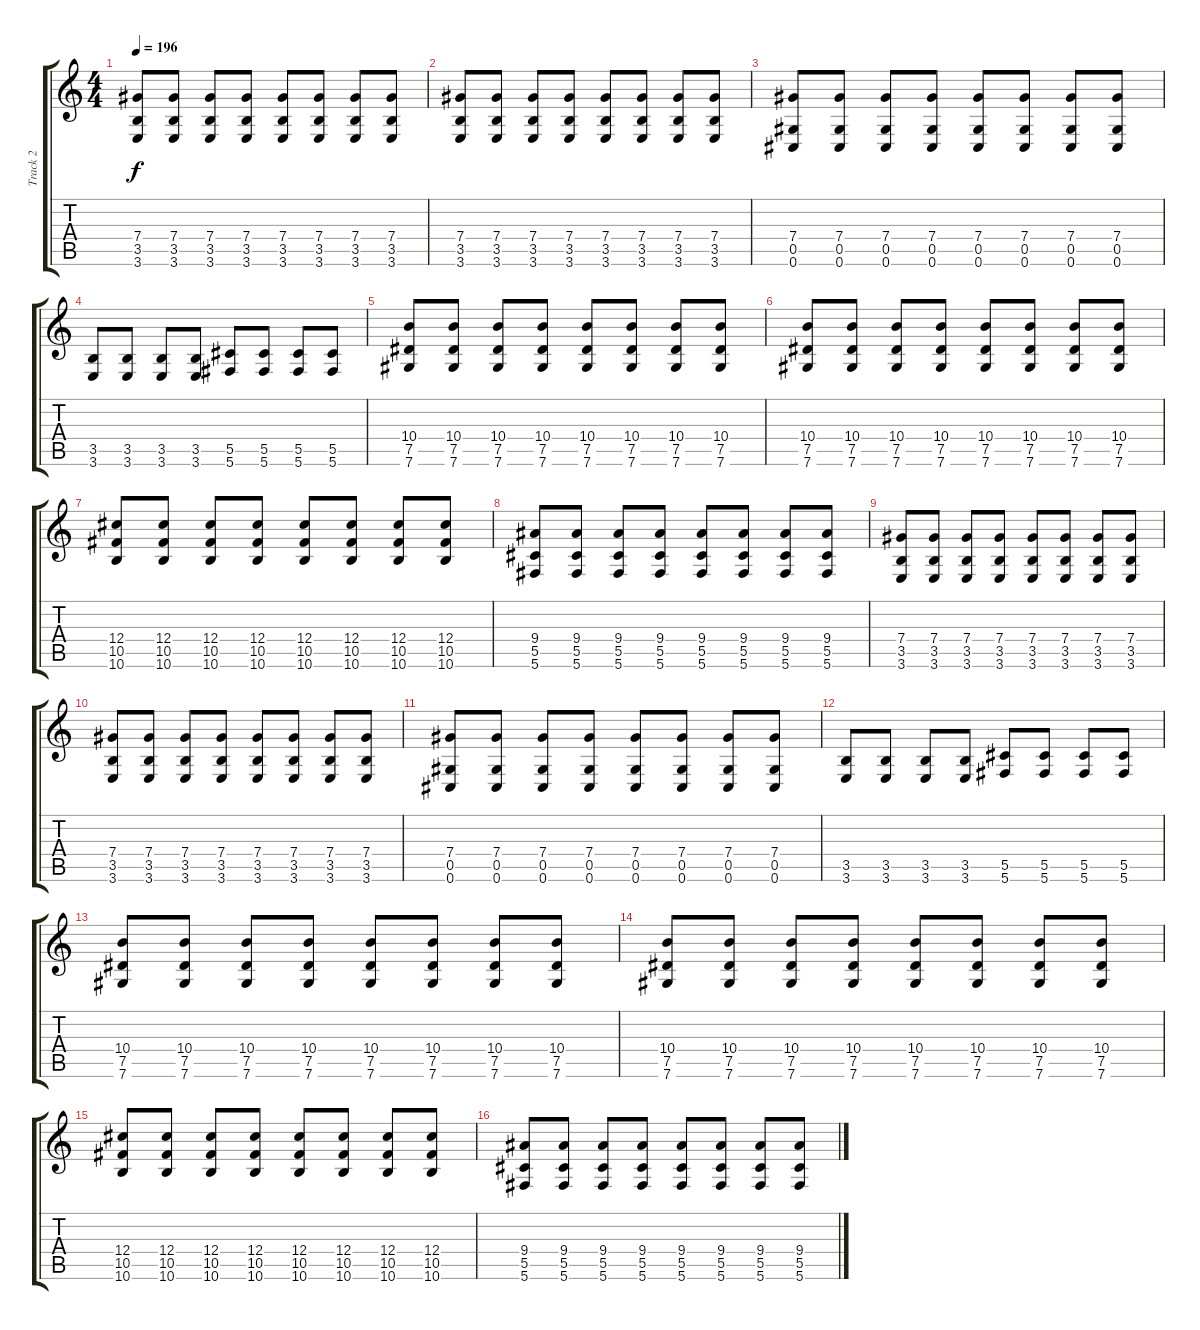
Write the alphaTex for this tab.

\track ("Track 2" "Track 2") {instrument distortionguitar}
\staff {score tabs}
\tuning (Eb4 Bb3 Gb3 Db3 Ab2 Db2) {hide}
\ts (4 4)
\tempo 196
\clef g2
\ks c
(7.4 3.5 3.6).8{dy f} (7.4 3.5 3.6).8 (7.4 3.5 3.6).8 (7.4 3.5 3.6).8 (7.4 3.5 3.6).8 (7.4 3.5 3.6).8 (7.4 3.5 3.6).8 (7.4 3.5 3.6).8 |
(7.4 3.5 3.6).8 (7.4 3.5 3.6).8 (7.4 3.5 3.6).8 (7.4 3.5 3.6).8 (7.4 3.5 3.6).8 (7.4 3.5 3.6).8 (7.4 3.5 3.6).8 (7.4 3.5 3.6).8 |
(7.4 0.5 0.6).8 (7.4 0.5 0.6).8 (7.4 0.5 0.6).8 (7.4 0.5 0.6).8 (7.4 0.5 0.6).8 (7.4 0.5 0.6).8 (7.4 0.5 0.6).8 (7.4 0.5 0.6).8 |
(3.5 3.6).8 (3.5 3.6).8 (3.5 3.6).8 (3.5 3.6).8 (5.5 5.6).8 (5.5 5.6).8 (5.5 5.6).8 (5.5 5.6).8 |
(10.4 7.5 7.6).8 (10.4 7.5 7.6).8 (10.4 7.5 7.6).8 (10.4 7.5 7.6).8 (10.4 7.5 7.6).8 (10.4 7.5 7.6).8 (10.4 7.5 7.6).8 (10.4 7.5 7.6).8 |
(10.4 7.5 7.6).8 (10.4 7.5 7.6).8 (10.4 7.5 7.6).8 (10.4 7.5 7.6).8 (10.4 7.5 7.6).8 (10.4 7.5 7.6).8 (10.4 7.5 7.6).8 (10.4 7.5 7.6).8 |
(12.4 10.5 10.6).8 (12.4 10.5 10.6).8 (12.4 10.5 10.6).8 (12.4 10.5 10.6).8 (12.4 10.5 10.6).8 (12.4 10.5 10.6).8 (12.4 10.5 10.6).8 (12.4 10.5 10.6).8 |
(9.4 5.5 5.6).8 (9.4 5.5 5.6).8 (9.4 5.5 5.6).8 (9.4 5.5 5.6).8 (9.4 5.5 5.6).8 (9.4 5.5 5.6).8 (9.4 5.5 5.6).8 (9.4 5.5 5.6).8 |
(7.4 3.5 3.6).8 (7.4 3.5 3.6).8 (7.4 3.5 3.6).8 (7.4 3.5 3.6).8 (7.4 3.5 3.6).8 (7.4 3.5 3.6).8 (7.4 3.5 3.6).8 (7.4 3.5 3.6).8 |
(7.4 3.5 3.6).8 (7.4 3.5 3.6).8 (7.4 3.5 3.6).8 (7.4 3.5 3.6).8 (7.4 3.5 3.6).8 (7.4 3.5 3.6).8 (7.4 3.5 3.6).8 (7.4 3.5 3.6).8 |
(7.4 0.5 0.6).8 (7.4 0.5 0.6).8 (7.4 0.5 0.6).8 (7.4 0.5 0.6).8 (7.4 0.5 0.6).8 (7.4 0.5 0.6).8 (7.4 0.5 0.6).8 (7.4 0.5 0.6).8 |
(3.5 3.6).8 (3.5 3.6).8 (3.5 3.6).8 (3.5 3.6).8 (5.5 5.6).8 (5.5 5.6).8 (5.5 5.6).8 (5.5 5.6).8 |
(10.4 7.5 7.6).8 (10.4 7.5 7.6).8 (10.4 7.5 7.6).8 (10.4 7.5 7.6).8 (10.4 7.5 7.6).8 (10.4 7.5 7.6).8 (10.4 7.5 7.6).8 (10.4 7.5 7.6).8 |
(10.4 7.5 7.6).8 (10.4 7.5 7.6).8 (10.4 7.5 7.6).8 (10.4 7.5 7.6).8 (10.4 7.5 7.6).8 (10.4 7.5 7.6).8 (10.4 7.5 7.6).8 (10.4 7.5 7.6).8 |
(12.4 10.5 10.6).8 (12.4 10.5 10.6).8 (12.4 10.5 10.6).8 (12.4 10.5 10.6).8 (12.4 10.5 10.6).8 (12.4 10.5 10.6).8 (12.4 10.5 10.6).8 (12.4 10.5 10.6).8 |
(9.4 5.5 5.6).8 (9.4 5.5 5.6).8 (9.4 5.5 5.6).8 (9.4 5.5 5.6).8 (9.4 5.5 5.6).8 (9.4 5.5 5.6).8 (9.4 5.5 5.6).8 (9.4 5.5 5.6).8
